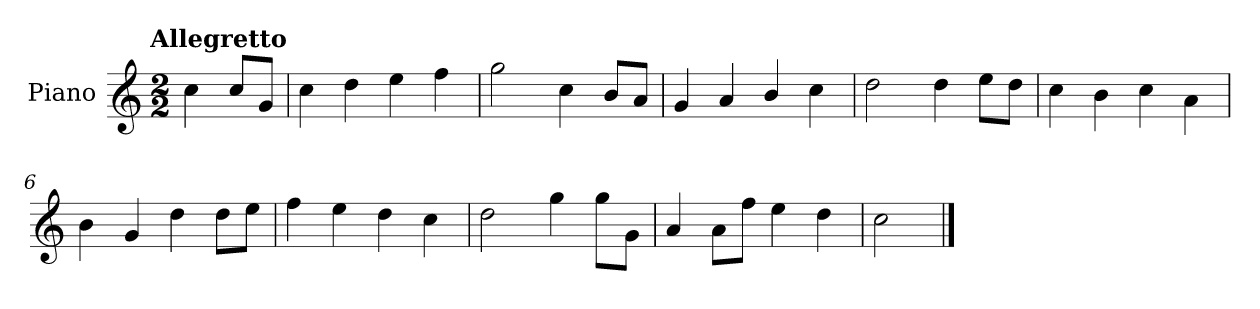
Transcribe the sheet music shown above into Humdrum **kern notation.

**kern
*part1
*staff1
*I"Piano
*I'Pno.
*clefG2
*k[]
!!LO:TX:omd:t=Allegretto
*M2/2
*MM116
=
4cc\
8cc/L
8g/J
=1
4cc\
4dd\
4ee\
4ff\
=2
2gg\
4cc\
8b/L
8a/J
=3
4g/
4a/
4b/
4cc\
=4
2dd\
4dd\
8ee\L
8dd\J
!!LO:LB:g=z
=5
4cc\
4b\
4cc\
4a\
=6
4b\
4g/
4dd\
8dd\L
8ee\J
=7
4ff\
4ee\
4dd\
4cc\
=8
2dd\
4gg\
8gg\L
8g\J
=9
4a/
8a\L
8ff\J
4ee\
4dd\
=10
2cc\
==
*-
